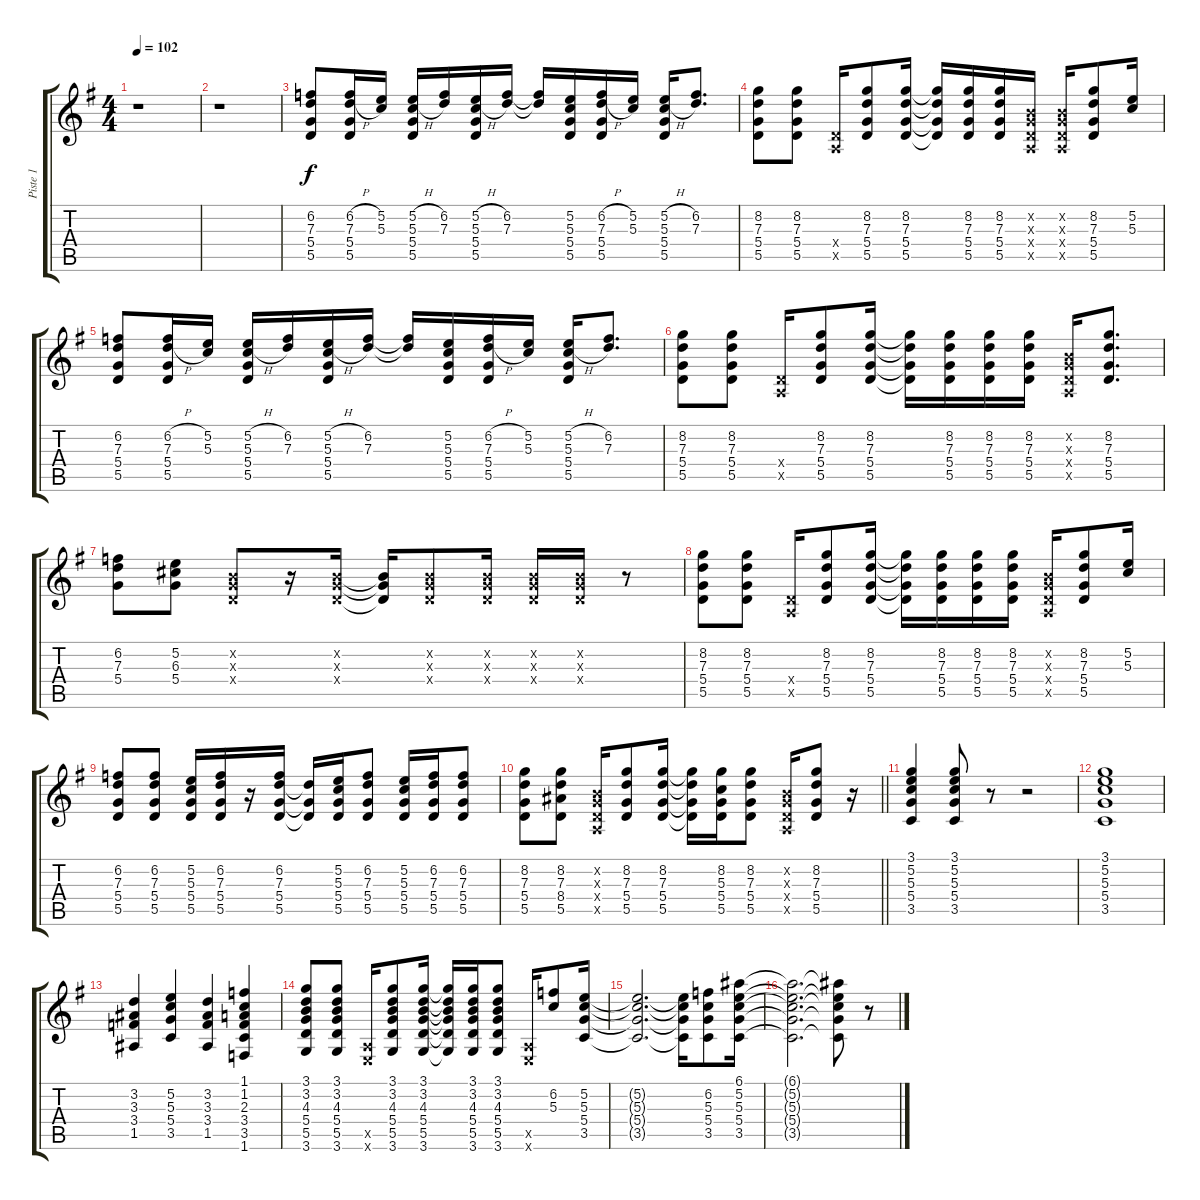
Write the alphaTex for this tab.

\track ("Piste 1" "Piste 1") {instrument electricguitarclean}
\staff {score tabs}
\tuning (E4 B3 G3 D3 A2 E2) {hide}
\ts (4 4)
\tempo 102
\clef g2
\ks g
r.1{dy mp} |
r.1 |
(6.2 7.3 5.4 5.5).8{dy f instrument electricguitarclean} (6.2{h} 7.3{h} 5.4 5.5).16 (5.2 5.3).16 (5.2{h} 5.3{h} 5.4 5.5).16 (6.2 7.3).16 (5.2{h} 5.3{h} 5.4 5.5).16 (6.2 7.3).16 (6.2{t} 7.3{t}).16 (5.2 5.3 5.4 5.5).16 (6.2{h} 7.3{h} 5.4 5.5).16 (5.2 5.3).16 (5.2{h} 5.3{h} 5.4 5.5).16 (6.2 7.3).8{d} |
(8.2 7.3 5.4 5.5).8 (8.2 7.3 5.4 5.5).8 (0.4{x} 0.5{x}).16 (8.2 7.3 5.4 5.5).8 (8.2 7.3 5.4 5.5).16 (8.2{t} 7.3{t} 5.4{t} 5.5{t}).16 (8.2 7.3 5.4 5.5).16 (8.2 7.3 5.4 5.5).16 (0.2{x} 0.3{x} 0.4{x} 0.5{x}).16 (0.2{x} 0.3{x} 0.4{x} 0.5{x}).16 (8.2 7.3 5.4 5.5).8 (5.2 5.3).16 |
(6.2 7.3 5.4 5.5).8 (6.2{h} 7.3{h} 5.4 5.5).16 (5.2 5.3).16 (5.2{h} 5.3{h} 5.4 5.5).16 (6.2 7.3).16 (5.2{h} 5.3{h} 5.4 5.5).16 (6.2 7.3).16 (6.2{t} 7.3{t}).16 (5.2 5.3 5.4 5.5).16 (6.2{h} 7.3{h} 5.4 5.5).16 (5.2 5.3).16 (5.2{h} 5.3{h} 5.4 5.5).16 (6.2 7.3).8{d} |
(8.2 7.3 5.4 5.5).8 (8.2 7.3 5.4 5.5).8 (0.4{x} 0.5{x}).16 (8.2 7.3 5.4 5.5).8 (8.2 7.3 5.4 5.5).16 (8.2{t} 7.3{t} 5.4{t} 5.5{t}).16 (8.2 7.3 5.4 5.5).16 (8.2 7.3 5.4 5.5).16 (8.2 7.3 5.4 5.5).16 (0.2{x} 0.3{x} 0.4{x} 0.5{x}).16 (8.2 7.3 5.4 5.5).8{d} |
(6.2 7.3 5.4).8 (5.2 6.3 5.4).8 (0.2{x} 0.3{x} 0.4{x}).8 r.16 (0.2{x} 0.3{x} 0.4{x}).16 (0.2{t} 0.3{t} 0.4{t}).16 (0.2{x} 0.3{x} 0.4{x}).8 (0.2{x} 0.3{x} 0.4{x}).16 (0.2{x} 0.3{x} 0.4{x}).16 (0.2{x} 0.3{x} 0.4{x}).16 r.8 |
(8.2 7.3 5.4 5.5).8 (8.2 7.3 5.4 5.5).8 (0.4{x} 0.5{x}).16 (8.2 7.3 5.4 5.5).8 (8.2 7.3 5.4 5.5).16 (8.2{t} 7.3{t} 5.4{t} 5.5{t}).16 (8.2 7.3 5.4 5.5).16 (8.2 7.3 5.4 5.5).16 (8.2 7.3 5.4 5.5).16 (0.2{x} 0.3{x} 0.4{x} 0.5{x}).16 (8.2 7.3 5.4 5.5).8 (5.2 5.3).16 |
(6.2 7.3 5.4 5.5).8 (6.2 7.3 5.4 5.5).8 (5.2 5.3 5.4 5.5).16 (6.2 7.3 5.4 5.5).16 r.16 (6.2 7.3 5.4 5.5).16 (7.3{t} 5.4{t} 5.5{t}).16 (5.2 5.3 5.4 5.5).16 (6.2 7.3 5.4 5.5).8 (5.2 5.3 5.4 5.5).16 (6.2 7.3 5.4 5.5).16 (6.2 7.3 5.4 5.5).8 |
\barLineRight lightlight
(8.2 7.3 5.4 5.5).8 (8.2 7.3 8.4 5.5).8 (0.2{x} 0.3{x} 0.4{x} 0.5{x}).16 (8.2 7.3 5.4 5.5).8 (8.2 7.3 5.4 5.5).16 (8.2{t} 7.3{t} 5.4{t} 5.5{t}).16 (8.2 5.3 5.4 5.5).16 (8.2 7.3 5.4 5.5).8 (0.2{x} 0.3{x} 0.4{x} 0.5{x}).16 (8.2 7.3 5.4 5.5).8 r.16 |
(3.1 5.2 5.3 5.4 3.5).4 (3.1 5.2 5.3 5.4 3.5).8 r.8 r.2 |
(3.1 5.2 5.3 5.4 3.5).1 |
(3.2 3.3 3.4 1.5).4 (5.2 5.3 5.4 3.5).4 (3.2 3.3 3.4 1.5).4 (1.1 1.2 2.3 3.4 3.5 1.6).4 |
(3.1 3.2 4.3 5.4 5.5 3.6).8 (3.1 3.2 4.3 5.4 5.5 3.6).8 (0.5{x} 0.6{x}).16 (3.1 3.2 4.3 5.4 5.5 3.6).8 (3.1 3.2 4.3 5.4 5.5 3.6).16 (3.1{t} 3.2{t} 4.3{t} 5.4{t} 5.5{t} 3.6{t}).16 (3.1 3.2 4.3 5.4 5.5 3.6).16 (3.1 3.2 4.3 5.4 5.5 3.6).8 (0.5{x} 0.6{x}).16 (6.2 5.3).8 (5.2 5.3 5.4 3.5).16 |
(5.2{t} 5.3{t} 5.4{t} 3.5{t}).2{d} (5.2{t} 5.3{t} 5.4{t} 3.5{t}).16 (6.2 5.3 5.4 3.5).8 (6.1 5.2 5.3 5.4 3.5).16 |
(6.1{t} 5.2{t} 5.3{t} 5.4{t} 3.5{t}).2{d} (6.1{t} 5.2{t} 5.3{t} 5.4{t} 3.5{t}).8 r.8
